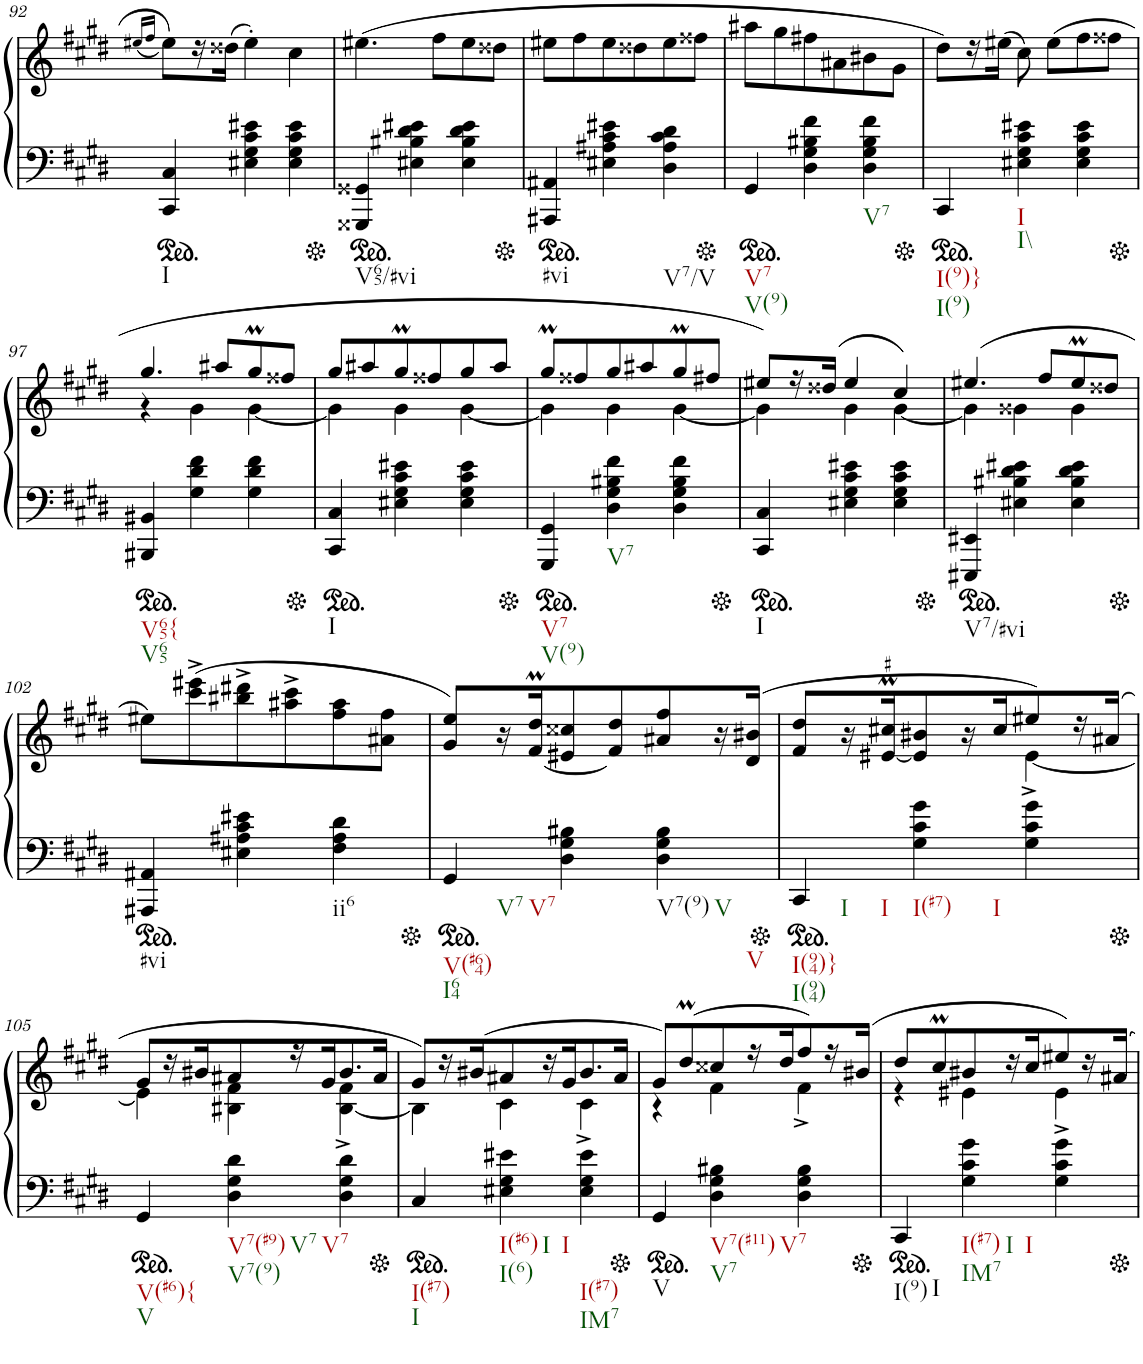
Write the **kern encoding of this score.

**kern	**kern
*part2	*part1
*staff2	*staff1
*I"Piano	*I"Piano
*I'Pno	*I'Pno
!!LO:PB:g=z
*clefF4	*clefG2
*k[f#c#g#d#]	*k[f#c#g#d#]
*c#:	*c#:
*M3/4	*M3/4
=92	=92
.	(16qee#X/LL
.	16qff#/JJ
*ped	*
!LO:TX:b:t=I	!
4CC#/ 4C#/	8ee#\L)
.	16r
.	(16dd##X\JJ
4E#X\ 4G#\ 4c#\ 4e#X\	4ee#'\)
4E#\ 4G#\ 4c#\ 4e#\	4cc#\
=93	=93
*Xped	*
*ped	*
!LO:TX:b:t=V65/#vi	!
4GGG##X/ 4GG##X/	(4.ee#X\
4E#X\ 4B#X\ 4d#\ 4e#X\	.
.	8ff#\L
4E#\ 4B#\ 4d#\ 4e#\	8ee#\
.	8dd##X\J
=94	=94
*Xped	*
*ped	*
!LO:TX:b:t=#vi	!
4AAA#X/ 4AA#X/	8ee#X\L
.	8ff#\
4E#X\ 4A#X\ 4c#\ 4e#X\	8ee#\
.	8dd##X\
!LO:TX:b:t=V7/V	!
4D#\ 4A#\ 4c#\ 4d#\	8ee#\
.	8ff##X\J
=95	=95
*Xped	*
*ped	*
!LO:TX:b:t=V7	!
!LO:TX:b:t=V(9)	!
4GG#/	8aa#X\L
.	8gg#\
4D#\ 4G#\ 4B#X\ 4f#\	8ff#X\
.	8a#X\
!LO:TX:b:t=V7	!
4D#\ 4G#\ 4B#\ 4f#\	8b#X\
.	8g#\J
=96	=96
*Xped	*
*ped	*
!LO:TX:b:t=I(9)}	!
!LO:TX:b:t=I(9)	!
4CC#/	8dd#\L)
.	16r
.	(16ee#X\JJ
!LO:TX:b:t=I	!
!LO:TX:b:t=I\\	!
4E#X\ 4G#\ 4c#\ 4e#X\	8cc#\)
.	(8ee#\L
4E#\ 4G#\ 4c#\ 4e#\	8ff#\
.	8ff##X\J
!!LO:LB:g=z
=97	=97
*Xped	*
*ped	*
*	*^
!LO:TX:b:t=V65{	!	!
!LO:TX:b:t=V65	!	!
4BBB#X/ 4BB#X/	4.gg#/	4r
4G#\ 4d#\ 4f#\	.	4g#\
.	8aa#X/L	.
4G#\ 4d#\ 4f#\	8gg#m/	[4g#\
.	8ff##X/J	.
=98	=98	=98
*Xped	*	*
*ped	*	*
!LO:TX:b:t=I	!	!
4CC#/ 4C#/	8gg#/L	4g#\]
.	8aa#X/	.
4E#X\ 4G#\ 4c#\ 4e#X\	8gg#m/	4g#\
.	8ff##X/	.
4E#\ 4G#\ 4c#\ 4e#\	8gg#/	[4g#\
.	8aa#/J	.
=99	=99	=99
*Xped	*	*
*ped	*	*
!LO:TX:b:t=V7	!	!
!LO:TX:b:t=V(9)	!	!
4GGG#/ 4GG#/	8gg#m/L	4g#\]
.	8ff##X/	.
!LO:TX:b:t=V7	!	!
4D#\ 4G#\ 4B#X\ 4f#\	8gg#/	4g#\
.	8aa#X/	.
4D#\ 4G#\ 4B#\ 4f#\	8gg#m/	[4g#\
.	8ff#X/J	.
=100	=100	=100
*Xped	*	*
*ped	*	*
!LO:TX:b:t=I	!	!
4CC#/ 4C#/	8ee#X/L)	4g#\]
.	16r	.
.	(16dd##X/JJ	.
4E#X\ 4G#\ 4c#\ 4e#X\	4ee#/	4g#\
4E#\ 4G#\ 4c#\ 4e#\	4cc#/)	[4g#\
=101	=101	=101
*Xped	*	*
*ped	*	*
!LO:TX:b:t=V7/#vi	!	!
4EEE#X/ 4EE#X/	(4.ee#X/	4g#\]
4E#X\ 4B#X\ 4d#\ 4e#X\	.	4g##X\
.	8ff#/L	.
4E#\ 4B#\ 4d#\ 4e#\	8ee#m/	4g##\
.	8dd##X/J	.
*	*v	*v
!!LO:LB:g=z
=102	=102
*Xped	*
*ped	*
!LO:TX:b:t=#vi	!
4AAA#X/ 4AA#X/	8ee#X\L)
.	(8ccc#\^ 8eee#X\^
4E#X\ 4A#X\ 4c#\ 4e#X\	8bb#X\^ 8ddd#X\^
.	8aa#X\^ 8ccc#\^
!LO:TX:b:t=ii6	!
4F#\ 4A#\ 4d#\	8ff#\ 8aa#\
.	8a#X\ 8ff#\J
=103	=103
*Xped	*
*ped	*
!LO:TX:b:t=V(#64)	!
!LO:TX:b:t=I64	!
!LO:TX:b:t=V7	!
!LO:TX:b:t=V7	!
4GG#/	8g#/ 8ee/L)
.	16r
.	[16f#/M 16dd#/MJ
4D#\ 4G#\ 4B#X\	8e#X/ 8cc##X/
.	8f#/] 8dd#/
!LO:TX:b:t=V7(9)	!
!LO:TX:b:t=V	!
!LO:TX:b:t=V	!
4D#\ 4G#\ 4B#\	8a#X/ 8ff#/
.	16r
.	(>16d#/ 16b#X/JJ
=104	=104
*Xped	*
*ped	*
*	*^
!LO:TX:b:t=I(94)}	!	!
!LO:TX:b:t=I(94)	!	!
!LO:TX:b:t=I	!	!
!LO:TX:b:t=I	!	!
4CC#/	8f#/ 8dd#/L	2ryy
.	16r	.
!	!LO:MOR:acc=#	!
.	[16e#X/m 16cc#X/mJ	.
!LO:TX:b:t=I(#7)	!	!
!LO:TX:b:t=I	!	!
4G#\ 4c#\ 4g#\	8e#/] 8b#X/	.
.	16r	.
.	16cc#/J	.
4G#\ 4c#\ 4g#\	8ee#X/)	[4e#^\
.	16r	.
.	(16a#X/JJ	.
!!LO:LB:g=z	!!
=105	=105	=105
*Xped	*	*
*ped	*	*
!LO:TX:b:t=V(#6){	!	!
!LO:TX:b:t=V	!	!
4GG#/	8g#/L	4e#\]
.	16r	.
.	16b#X/J	.
!LO:TX:b:t=V7(#9)	!	!
!LO:TX:b:t=V7(9)	!	!
!LO:TX:b:t=V7	!	!
!LO:TX:b:t=V7	!	!
4D#\ 4G#\ 4d#\	8a#X/	4B#X\ 4f#\
.	16r	.
.	16g#/J	.
4D#\ 4G#\ 4d#\	8.b#/	[4B#\^ 4f#\^
.	16a#/Jk	.
=106	=106	=106
*Xped	*	*
*ped	*	*
!LO:TX:b:t=I(#7)	!	!
!LO:TX:b:t=I	!	!
4C#/	8g#/L)	4B#\]
.	16r	.
.	(16b#X/J	.
!LO:TX:b:t=I(#6)	!	!
!LO:TX:b:t=I(6)	!	!
!LO:TX:b:t=I	!	!
!LO:TX:b:t=I	!	!
4E#X\ 4G#\ 4e#X\	8a#X/	4c#\
.	16r	.
.	16g#/J	.
!LO:TX:b:t=I(#7)	!	!
!LO:TX:b:t=IM7	!	!
4E#\ 4G#\ 4e#\	8.b#/	4c#^\
.	16a#/Jk	.
=107	=107	=107
*Xped	*	*
*ped	*	*
!LO:TX:b:t=V	!	!
4GG#/	8g#/L)	4r
.	(8dd#m/	.
!LO:TX:b:t=V7(#11)	!	!
!LO:TX:b:t=V7	!	!
!LO:TX:b:t=V7	!	!
4D#\ 4G#\ 4B#X\	8cc##X/	4f#\
.	16r	.
.	16dd#/J	.
4D#\ 4G#\ 4B#\	8ff#/)	4f#^\
.	16r	.
.	(16b#X/JJ	.
=108	=108	=108
*Xped	*	*
*ped	*	*
!LO:TX:b:t=I(9)	!	!
!LO:TX:b:t=I	!	!
4CC#/	8dd#/L	4r
.	8cc#M/	.
!LO:TX:b:t=I(#7)	!	!
!LO:TX:b:t=IM7	!	!
!LO:TX:b:t=I	!	!
!LO:TX:b:t=I	!	!
4G#\ 4c#\ 4g#\	8b#X/	4e#X\
.	16r	.
.	16cc#/J	.
4G#\^ 4c#\^ 4g#\^	8ee#X/)	4e#\
.	16r	.
.	16a#X/JJ	.
*	*v	*v
*Xped	*
=	=
*-	*-
